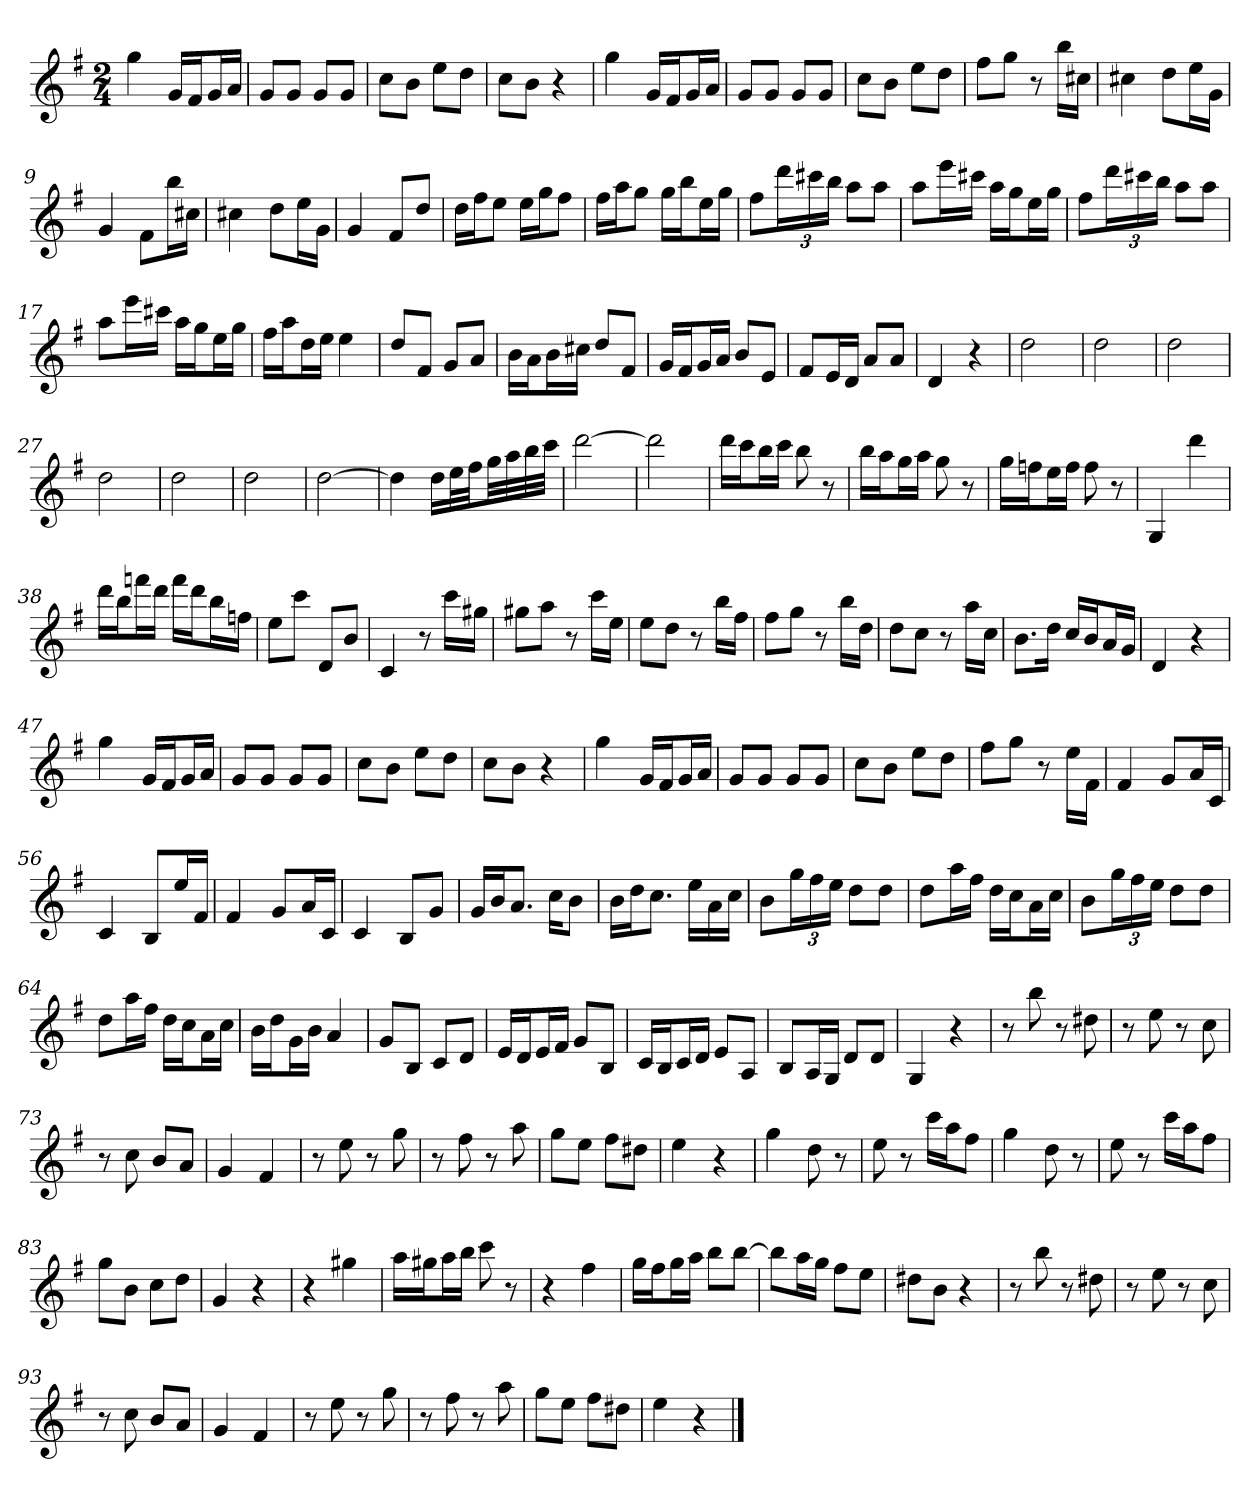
**kern
*part1
*staff1
*k[f#]
*G:
*M2/4
=
4gg
16gLL
16f#J
16gL
16aJJ
=1
8gL
8gJ
8gL
8gJ
=2
8ccL
8bJ
8eeL
8ddJ
=3
8ccL
8bJ
4r
=4
4gg
16gLL
16f#J
16gL
16aJJ
=5
8gL
8gJ
8gL
8gJ
=6
8ccL
8bJ
8eeL
8ddJ
=7
8ff#L
8ggJ
8r
16bbLL
16cc#XJJ
=8
4cc#X
8ddL
16eeL
16gJJ
=9
4g
8f#L
16bbL
16cc#XJJ
=10
4cc#X
8ddL
16eeL
16gJJ
=11
4g
8f#L
8ddJ
=12
16ddLL
16ff#J
8eeJ
16eeLL
16ggJ
8ff#J
=13
16ff#LL
16aaJ
8ggJ
16ggLL
16bbJ
16eeL
16ggJJ
=14
8ff#L
24dddL
24ccc#X
24bbJJ
8aaL
8aaJ
=15
8aaL
16eeeL
16ccc#XJJ
16aaLL
16ggJ
16eeL
16ggJJ
=16
8ff#L
24dddL
24ccc#X
24bbJJ
8aaL
8aaJ
=17
8aaL
16eeeL
16ccc#XJJ
16aaLL
16ggJ
16eeL
16ggJJ
=18
16ff#LL
16aaJ
16ddL
16eeJJ
4ee
=19
8ddL
8f#J
8gL
8aJ
=20
16bLL
16aJ
16bL
16cc#XJJ
8ddL
8f#J
=21
16gLL
16f#J
16gL
16aJJ
8bL
8eJ
=22
8f#L
16eL
16dJJ
8aL
8aJ
=23
4d
4r
=24
2dd
=25
2dd
=26
2dd
=27
2dd
=28
2dd
=29
2dd
=30
[2dd
=31
4dd]
16ddLL
32eeL
32ff#JJ
32ggLL
32aa
32bb
32cccJJJ
=32
[2ddd
=33
2ddd]
=34
16dddLL
16cccJ
16bbL
16cccJJ
8bb
8r
=35
16bbLL
16aaJ
16ggL
16aaJJ
8gg
8r
=36
16ggLL
16ffnJ
16eeL
16ffJJ
8ff
8r
=37
4G
4ddd
=38
16dddLL
16bbJ
16fffnL
16dddJJ
16fffLL
16dddJ
16bbL
16ffnJJ
=39
8eeL
8cccJ
8dL
8bJ
=40
4c
8r
16cccLL
16gg#XJJ
=41
8gg#XL
8aaJ
8r
16cccLL
16eeJJ
=42
8eeL
8ddJ
8r
16bbLL
16ff#JJ
=43
8ff#L
8ggJ
8r
16bbLL
16ddJJ
=44
8ddL
8ccJ
8r
16aaLL
16ccJJ
=45
8.bL
16ddJk
16ccLL
16bJ
16aL
16gJJ
=46
4d
4r
=47
4gg
16gLL
16f#J
16gL
16aJJ
=48
8gL
8gJ
8gL
8gJ
=49
8ccL
8bJ
8eeL
8ddJ
=50
8ccL
8bJ
4r
=51
4gg
16gLL
16f#J
16gL
16aJJ
=52
8gL
8gJ
8gL
8gJ
=53
8ccL
8bJ
8eeL
8ddJ
=54
8ff#L
8ggJ
8r
16eeLL
16f#JJ
=55
4f#
8gL
16aL
16cJJ
=56
4c
8BL
16eeL
16f#JJ
=57
4f#
8gL
16aL
16cJJ
=58
4c
8BL
8gJ
=59
16gLL
16bJ
8.aJ
16ccKL
8bJ
=60
16bLL
16ddJ
8.ccJ
16eeLL
16a
16ccJJ
=61
8bL
24ggL
24ff#
24eeJJ
8ddL
8ddJ
=62
8ddL
16aaL
16ff#JJ
16ddLL
16ccJ
16aL
16ccJJ
=63
8bL
24ggL
24ff#
24eeJJ
8ddL
8ddJ
=64
8ddL
16aaL
16ff#JJ
16ddLL
16ccJ
16aL
16ccJJ
=65
16bLL
16ddJ
16gL
16bJJ
4a
=66
8gL
8BJ
8cL
8dJ
=67
16eLL
16dJ
16eL
16f#JJ
8gL
8BJ
=68
16cLL
16BJ
16cL
16dJJ
8eL
8AJ
=69
8BL
16AL
16GJJ
8dL
8dJ
=70
4G
4r
=71
8r
8bb
8r
8dd#X
=72
8r
8ee
8r
8cc
=73
8r
8cc
8bL
8aJ
=74
4g
4f#
=75
8r
8ee
8r
8gg
=76
8r
8ff#
8r
8aa
=77
8ggL
8eeJ
8ff#L
8dd#XJ
=78
4ee
4r
=79
4gg
8dd
8r
=80
8ee
8r
16cccLL
16aaJ
8ff#J
=81
4gg
8dd
8r
=82
8ee
8r
16cccLL
16aaJ
8ff#J
=83
8ggL
8bJ
8ccL
8ddJ
=84
4g
4r
=85
4r
4gg#X
=86
16aaLL
16gg#XJ
16aaL
16bbJJ
8ccc
8r
=87
4r
4ff#
=88
16ggLL
16ff#J
16ggL
16aaJJ
8bbL
[8bbJ
=89
8bbL]
16aaL
16ggJJ
8ff#L
8eeJ
=90
8dd#XL
8bJ
4r
=91
8r
8bb
8r
8dd#X
=92
8r
8ee
8r
8cc
=93
8r
8cc
8bL
8aJ
=94
4g
4f#
=95
8r
8ee
8r
8gg
=96
8r
8ff#
8r
8aa
=97
8ggL
8eeJ
8ff#L
8dd#XJ
=98
4ee
4r
==
*-
